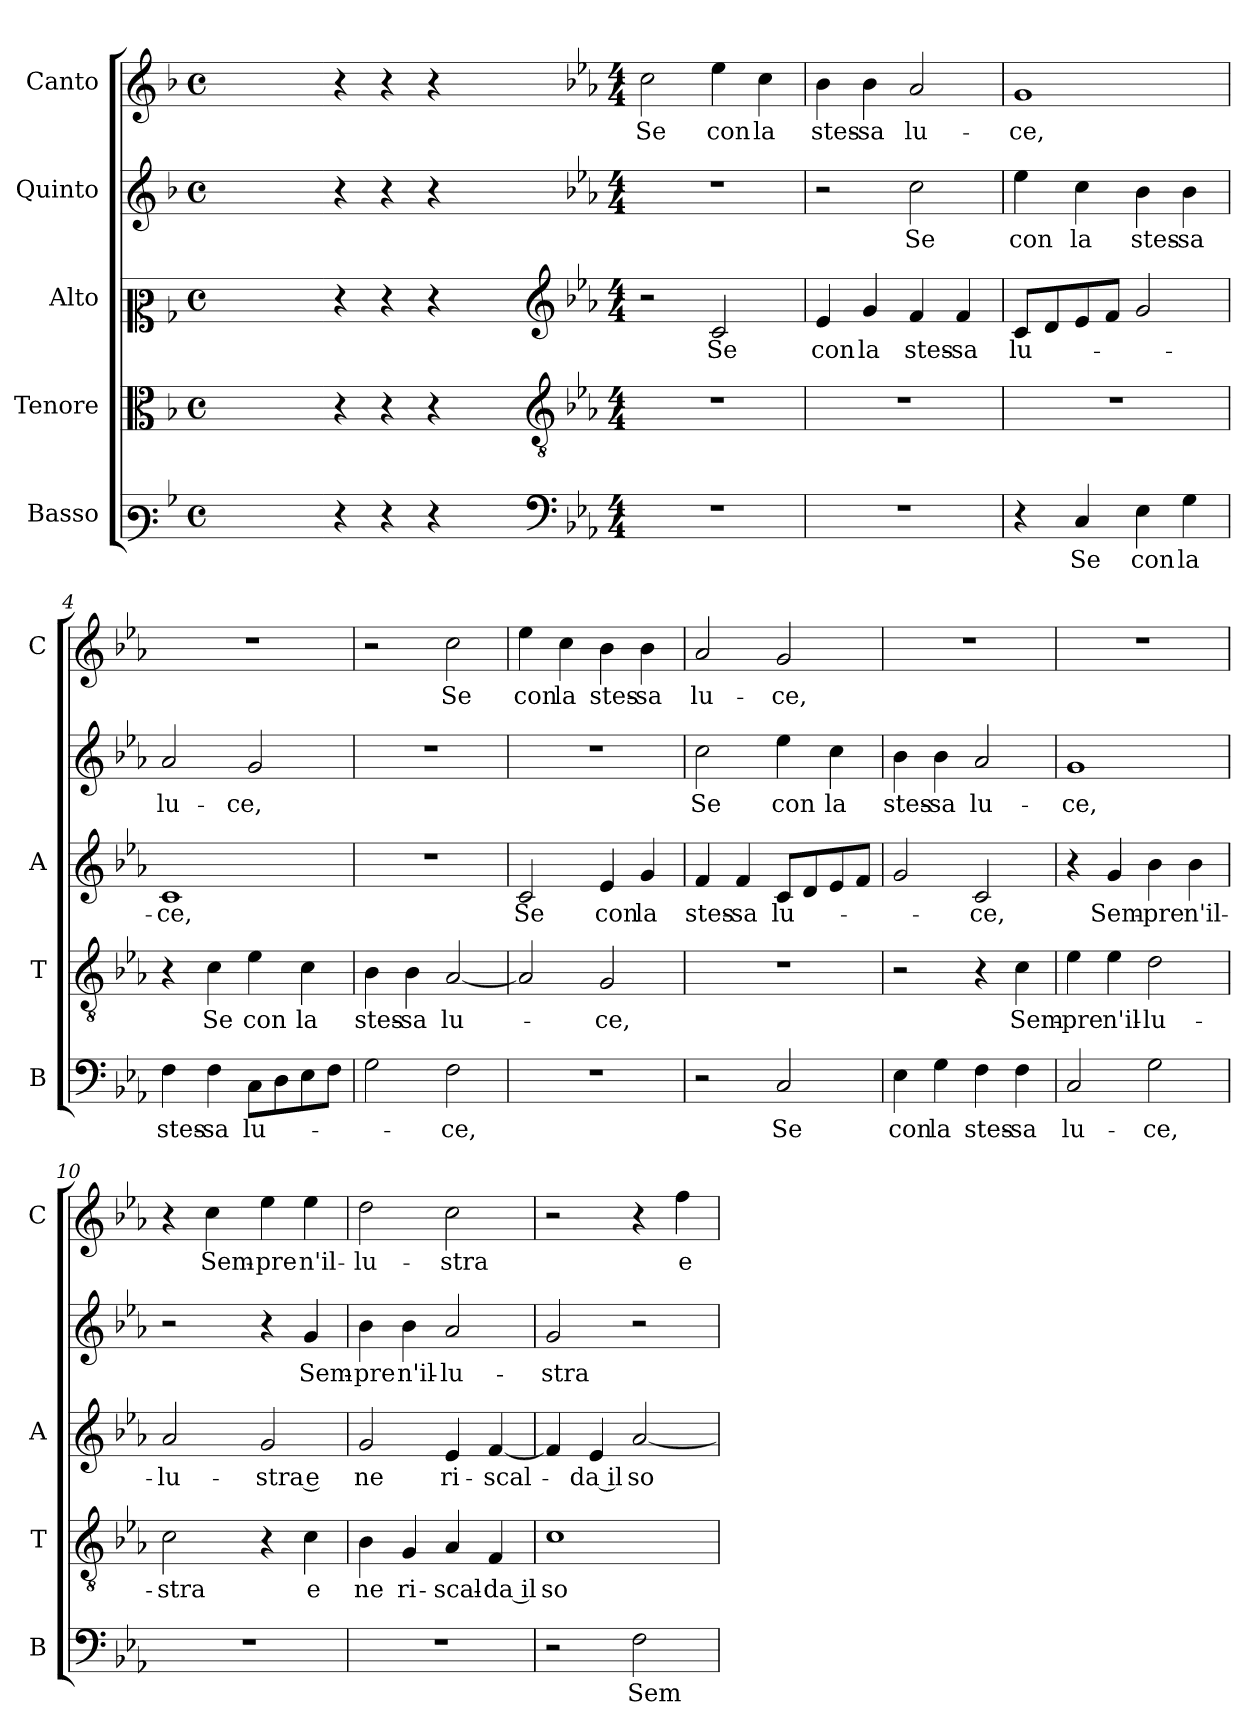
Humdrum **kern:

**kern	**text	**kern	**text	**kern	**text	**kern	**text	**kern	**text
*part5	*part5	*part4	*part4	*part3	*part3	*part2	*part2	*part1	*part1
*staff5	*staff5	*staff4	*staff4	*staff3	*staff3	*staff2	*staff2	*staff1	*staff1
*I"Basso	*	*I"Tenore	*	*I"Alto	*	*I"Quinto	*	*I"Canto	*
*I'B	*	*I'T	*	*I'A	*	*	*	*I'C	*
*clefF3	*	*clefC3	*	*clefC2	*	*clefG2	*	*clefG2	*
*k[b-]	*	*k[b-]	*	*k[b-]	*	*k[b-]	*	*k[b-]	*
*F:	*	*F:	*	*F:	*	*F:	*	*F:	*
*M4/4	*	*M4/4	*	*M4/4	*	*M4/4	*	*M4/4	*
*met(c)	*	*met(c)	*	*met(c)	*	*met(c)	*	*met(c)	*
=	=	=	=	=	=	=	=	=	=
1ryy	.	1ryy	.	1ryy	.	1ryy	.	1ryy	.
=1X-	=1X-	=1X-	=1X-	=1X-	=1X-	=1X-	=1X-	=1X-	=1X-
4r	.	4r	.	4r	.	4r	.	4r	.
4r	.	4r	.	4r	.	4r	.	4r	.
4r	.	4r	.	4r	.	4r	.	4r	.
4ryy	.	4ryy	.	4ryy	.	4ryy	.	4ryy	.
=1-	=1-	=1-	=1-	=1-	=1-	=1-	=1-	=1-	=1-
*clefF4	*	*clefGv2	*	*clefG2	*	*	*	*	*
*k[b-e-a-]	*	*k[b-e-a-]	*	*k[b-e-a-]	*	*k[b-e-a-]	*	*k[b-e-a-]	*
*E-:	*	*E-:	*	*E-:	*	*E-:	*	*E-:	*
*M4/4	*	*M4/4	*	*M4/4	*	*M4/4	*	*M4/4	*
!	!	!	!	!	!	!	!	!	!LO:LY:b
1r	.	1r	.	2r	.	1r	.	2cc\	Se
!	!	!	!	!	!LO:LY:b	!	!	!	!LO:LY:b
.	.	.	.	2c/	Se	.	.	4ee-\	con
!	!	!	!	!	!	!	!	!	!LO:LY:b
.	.	.	.	.	.	.	.	4cc\	la
=2	=2	=2	=2	=2	=2	=2	=2	=2	=2
!	!	!	!	!	!LO:LY:b	!	!	!	!LO:LY:b
1r	.	1r	.	4e-/	con	2r	.	4b-\	stes-
!	!	!	!	!	!LO:LY:b	!	!	!	!LO:LY:b
.	.	.	.	4g/	la	.	.	4b-\	-sa
!	!	!	!	!	!LO:LY:b	!	!LO:LY:b	!	!LO:LY:b
.	.	.	.	4f/	stes-	2cc\	Se	2a-/	lu-
!	!	!	!	!	!LO:LY:b	!	!	!	!
.	.	.	.	4f/	-sa	.	.	.	.
=3	=3	=3	=3	=3	=3	=3	=3	=3	=3
!	!	!	!	!	!LO:LY:b	!	!LO:LY:b	!	!LO:LY:b
4r	.	1r	.	8c/L	lu-	4ee-\	con	1g	-ce,
.	.	.	.	8d/	.	.	.	.	.
!	!LO:LY:b	!	!	!	!	!	!LO:LY:b	!	!
4C/	Se	.	.	8e-/	.	4cc\	la	.	.
.	.	.	.	8f/J	.	.	.	.	.
!	!LO:LY:b	!	!	!	!	!	!LO:LY:b	!	!
4E-\	con	.	.	2g/	.	4b-\	stes-	.	.
!	!LO:LY:b	!	!	!	!	!	!LO:LY:b	!	!
4G\	la	.	.	.	.	4b-\	-sa	.	.
=4	=4	=4	=4	=4	=4	=4	=4	=4	=4
!	!LO:LY:b	!	!	!	!LO:LY:b	!	!LO:LY:b	!	!
4F\	stes-	4r	.	1c	-ce,	2a-/	lu-	1r	.
!	!LO:LY:b	!	!LO:LY:b	!	!	!	!	!	!
4F\	-sa	4c\	Se	.	.	.	.	.	.
!	!LO:LY:b	!	!LO:LY:b	!	!	!	!LO:LY:b	!	!
8C\L	lu-	4e-\	con	.	.	2g/	-ce,	.	.
8D\	.	.	.	.	.	.	.	.	.
!	!	!	!LO:LY:b	!	!	!	!	!	!
8E-\	.	4c\	la	.	.	.	.	.	.
8F\J	.	.	.	.	.	.	.	.	.
=5	=5	=5	=5	=5	=5	=5	=5	=5	=5
!	!	!	!LO:LY:b	!	!	!	!	!	!
2G\	.	4B-\	stes-	1r	.	1r	.	2r	.
!	!	!	!LO:LY:b	!	!	!	!	!	!
.	.	4B-\	-sa	.	.	.	.	.	.
!	!LO:LY:b	!	!LO:LY:b	!	!	!	!	!	!LO:LY:b
2F\	-ce,	[2A-/	lu-	.	.	.	.	2cc\	Se
=6	=6	=6	=6	=6	=6	=6	=6	=6	=6
!	!	!	!	!	!LO:LY:b	!	!	!	!LO:LY:b
1r	.	2A-/]	.	2c/	Se	1r	.	4ee-\	con
!	!	!	!	!	!	!	!	!	!LO:LY:b
.	.	.	.	.	.	.	.	4cc\	la
!	!	!	!LO:LY:b	!	!LO:LY:b	!	!	!	!LO:LY:b
.	.	2G/	-ce,	4e-/	con	.	.	4b-\	stes-
!	!	!	!	!	!LO:LY:b	!	!	!	!LO:LY:b
.	.	.	.	4g/	la	.	.	4b-\	-sa
!!LO:LB:g=z
=7	=7	=7	=7	=7	=7	=7	=7	=7	=7
!	!	!	!	!	!LO:LY:b	!	!LO:LY:b	!	!LO:LY:b
2r	.	1r	.	4f/	stes-	2cc\	Se	2a-/	lu-
!	!	!	!	!	!LO:LY:b	!	!	!	!
.	.	.	.	4f/	-sa	.	.	.	.
!	!LO:LY:b	!	!	!	!LO:LY:b	!	!LO:LY:b	!	!LO:LY:b
2C/	Se	.	.	8c/L	lu-	4ee-\	con	2g/	-ce,
.	.	.	.	8d/	.	.	.	.	.
!	!	!	!	!	!	!	!LO:LY:b	!	!
.	.	.	.	8e-/	.	4cc\	la	.	.
.	.	.	.	8f/J	.	.	.	.	.
=8	=8	=8	=8	=8	=8	=8	=8	=8	=8
!	!LO:LY:b	!	!	!	!	!	!LO:LY:b	!	!
4E-\	con	2r	.	2g/	.	4b-\	stes-	1r	.
!	!LO:LY:b	!	!	!	!	!	!LO:LY:b	!	!
4G\	la	.	.	.	.	4b-\	-sa	.	.
!	!LO:LY:b	!	!	!	!LO:LY:b	!	!LO:LY:b	!	!
4F\	stes-	4r	.	2c/	-ce,	2a-/	lu-	.	.
!	!LO:LY:b	!	!LO:LY:b	!	!	!	!	!	!
4F\	-sa	4c\	Sem-	.	.	.	.	.	.
=9	=9	=9	=9	=9	=9	=9	=9	=9	=9
!	!LO:LY:b	!	!LO:LY:b	!	!	!	!LO:LY:b	!	!
2C/	lu-	4e-\	-pre	4r	.	1g	-ce,	1r	.
!	!	!	!LO:LY:b	!	!LO:LY:b	!	!	!	!
.	.	4e-\	n'il-	4g/	Sem-	.	.	.	.
!	!LO:LY:b	!	!LO:LY:b	!	!LO:LY:b	!	!	!	!
2G\	-ce,	2d\	-lu-	4b-\	-pre	.	.	.	.
!	!	!	!	!	!LO:LY:b	!	!	!	!
.	.	.	.	4b-\	n'il-	.	.	.	.
=10	=10	=10	=10	=10	=10	=10	=10	=10	=10
!	!	!	!LO:LY:b	!	!LO:LY:b	!	!	!	!
1r	.	2c\	-stra	2a-/	-lu-	2r	.	4r	.
!	!	!	!	!	!	!	!	!	!LO:LY:b
.	.	.	.	.	.	.	.	4cc\	Sem-
!	!	!	!	!	!LO:LY:b	!	!	!	!LO:LY:b
.	.	4r	.	2g/	-stra e	4r	.	4ee-\	-pre
!	!	!	!LO:LY:b	!	!	!	!LO:LY:b	!	!LO:LY:b
.	.	4c\	e	.	.	4g/	Sem-	4ee-\	n'il-
=11	=11	=11	=11	=11	=11	=11	=11	=11	=11
!	!	!	!LO:LY:b	!	!LO:LY:b	!	!LO:LY:b	!	!LO:LY:b
1r	.	4B-\	ne	2g/	ne	4b-\	-pre	2dd\	-lu-
!	!	!	!LO:LY:b	!	!	!	!LO:LY:b	!	!
.	.	4G/	ri-	.	.	4b-\	n'il-	.	.
!	!	!	!LO:LY:b	!	!LO:LY:b	!	!LO:LY:b	!	!LO:LY:b
.	.	4A-/	-scal-	4e-/	ri-	2a-/	-lu-	2cc\	-stra
!	!	!	!LO:LY:b	!	!LO:LY:b	!	!	!	!
.	.	4F/	-da il	[4f/	-scal-	.	.	.	.
=12	=12	=12	=12	=12	=12	=12	=12	=12	=12
!	!	!	!LO:LY:b	!	!	!	!LO:LY:b	!	!
2r	.	1c	so-	4f/]	.	2g/	-stra	2r	.
!	!	!	!	!	!LO:LY:b	!	!	!	!
.	.	.	.	4e-/	-da il	.	.	.	.
!	!LO:LY:b	!	!	!	!LO:LY:b	!	!	!	!
2F\	Sem-	.	.	[2a-/	so-	2r	.	4r	.
!	!	!	!	!	!	!	!	!	!LO:LY:b
.	.	.	.	.	.	.	.	4ff\	e
=	=	=	=	=	=	=	=	=	=
*-	*-	*-	*-	*-	*-	*-	*-	*-	*-
